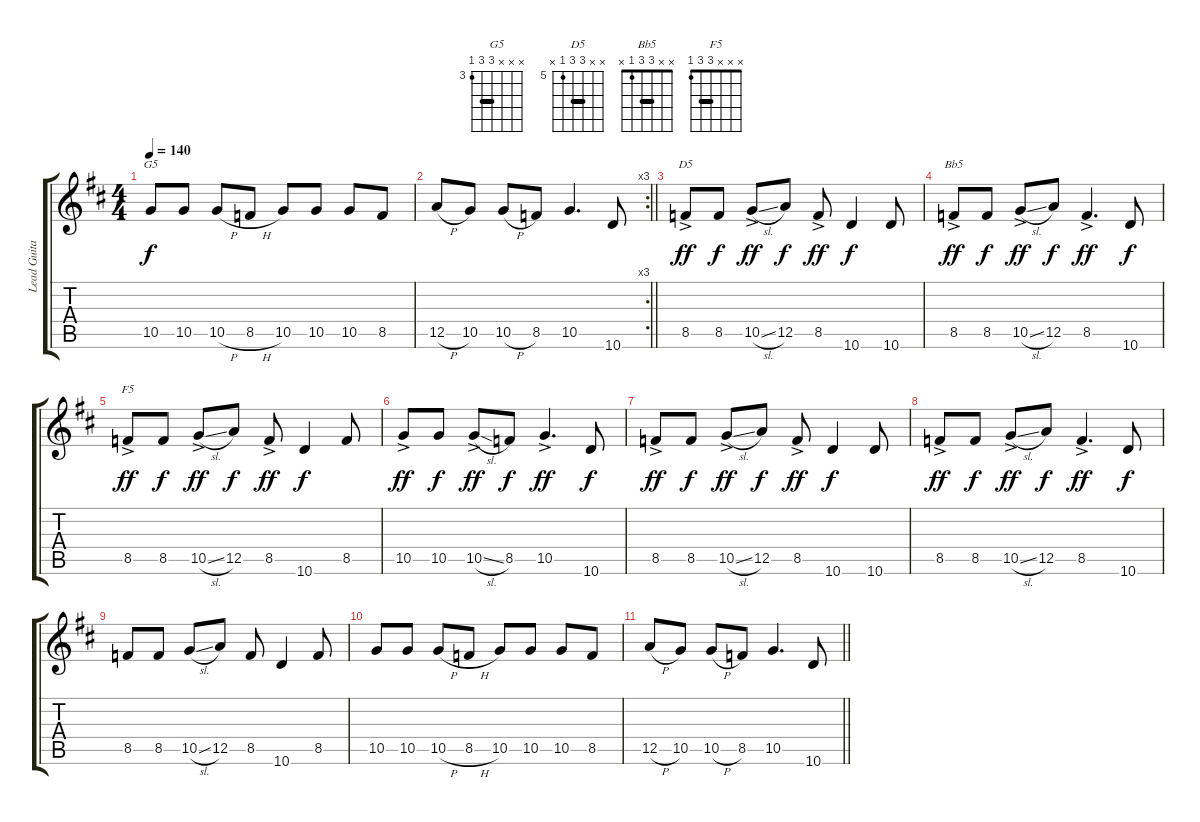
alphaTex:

\track ("Lead Guitar (Jacob Binzer)" "Lead Guita") {instrument overdrivenguitar}
\staff {score tabs}
\tuning (E4 B3 G3 D3 A2 E2) {hide}
\chord ("G5" x x x 5 5 3) {firstfret 3 barre 5}
\chord ("D5" x x 7 7 5 x) {firstfret 5 barre 7}
\chord ("Bb5" x x 3 3 1 x) {barre 3}
\chord ("F5" x x x 3 3 1) {barre 3}
\ts (4 4)
\tempo 140
\clef g2
\ks d
10.5.8{ch "G5" dy f} 10.5.8 10.5{h}.8 8.5{h}.8 10.5.8 10.5.8 10.5.8 8.5.8 |
\rc 3
\barLineRight lightlight
12.5{h}.8 10.5.8 10.5{h}.8 8.5.8 10.5.4{d} 10.6.8 |
8.5{ac}.8{ch "D5" dy ff} 8.5.8{dy f} 10.5{sl ac}.8{dy ff} 12.5.8{dy f} 8.5{ac}.8{dy ff} 10.6.4{dy f} 10.6.8 |
8.5{ac}.8{ch "Bb5" dy ff} 8.5.8{dy f} 10.5{sl ac}.8{dy ff} 12.5.8{dy f} 8.5{ac}.4{d dy ff} 10.6.8{dy f} |
8.5{ac}.8{ch "F5" dy ff} 8.5.8{dy f} 10.5{sl ac}.8{dy ff} 12.5.8{dy f} 8.5{ac}.8{dy ff} 10.6.4{dy f} 8.5.8 |
10.5{ac}.8{dy ff} 10.5.8{dy f} 10.5{sl ac}.8{dy ff} 8.5.8{dy f} 10.5{ac}.4{d dy ff} 10.6.8{dy f} |
8.5{ac}.8{dy ff} 8.5.8{dy f} 10.5{sl ac}.8{dy ff} 12.5.8{dy f} 8.5{ac}.8{dy ff} 10.6.4{dy f} 10.6.8 |
8.5{ac}.8{dy ff} 8.5.8{dy f} 10.5{sl ac}.8{dy ff} 12.5.8{dy f} 8.5{ac}.4{d dy ff} 10.6.8{dy f} |
8.5.8{volume 0} 8.5.8 10.5{sl}.8 12.5.8 8.5.8 10.6.4 8.5.8 |
10.5.8 10.5.8 10.5{h}.8 8.5{h}.8 10.5.8 10.5.8 10.5.8 8.5.8 |
\barLineRight lightlight
12.5{h}.8 10.5.8 10.5{h}.8 8.5.8 10.5.4{d} 10.6.8
